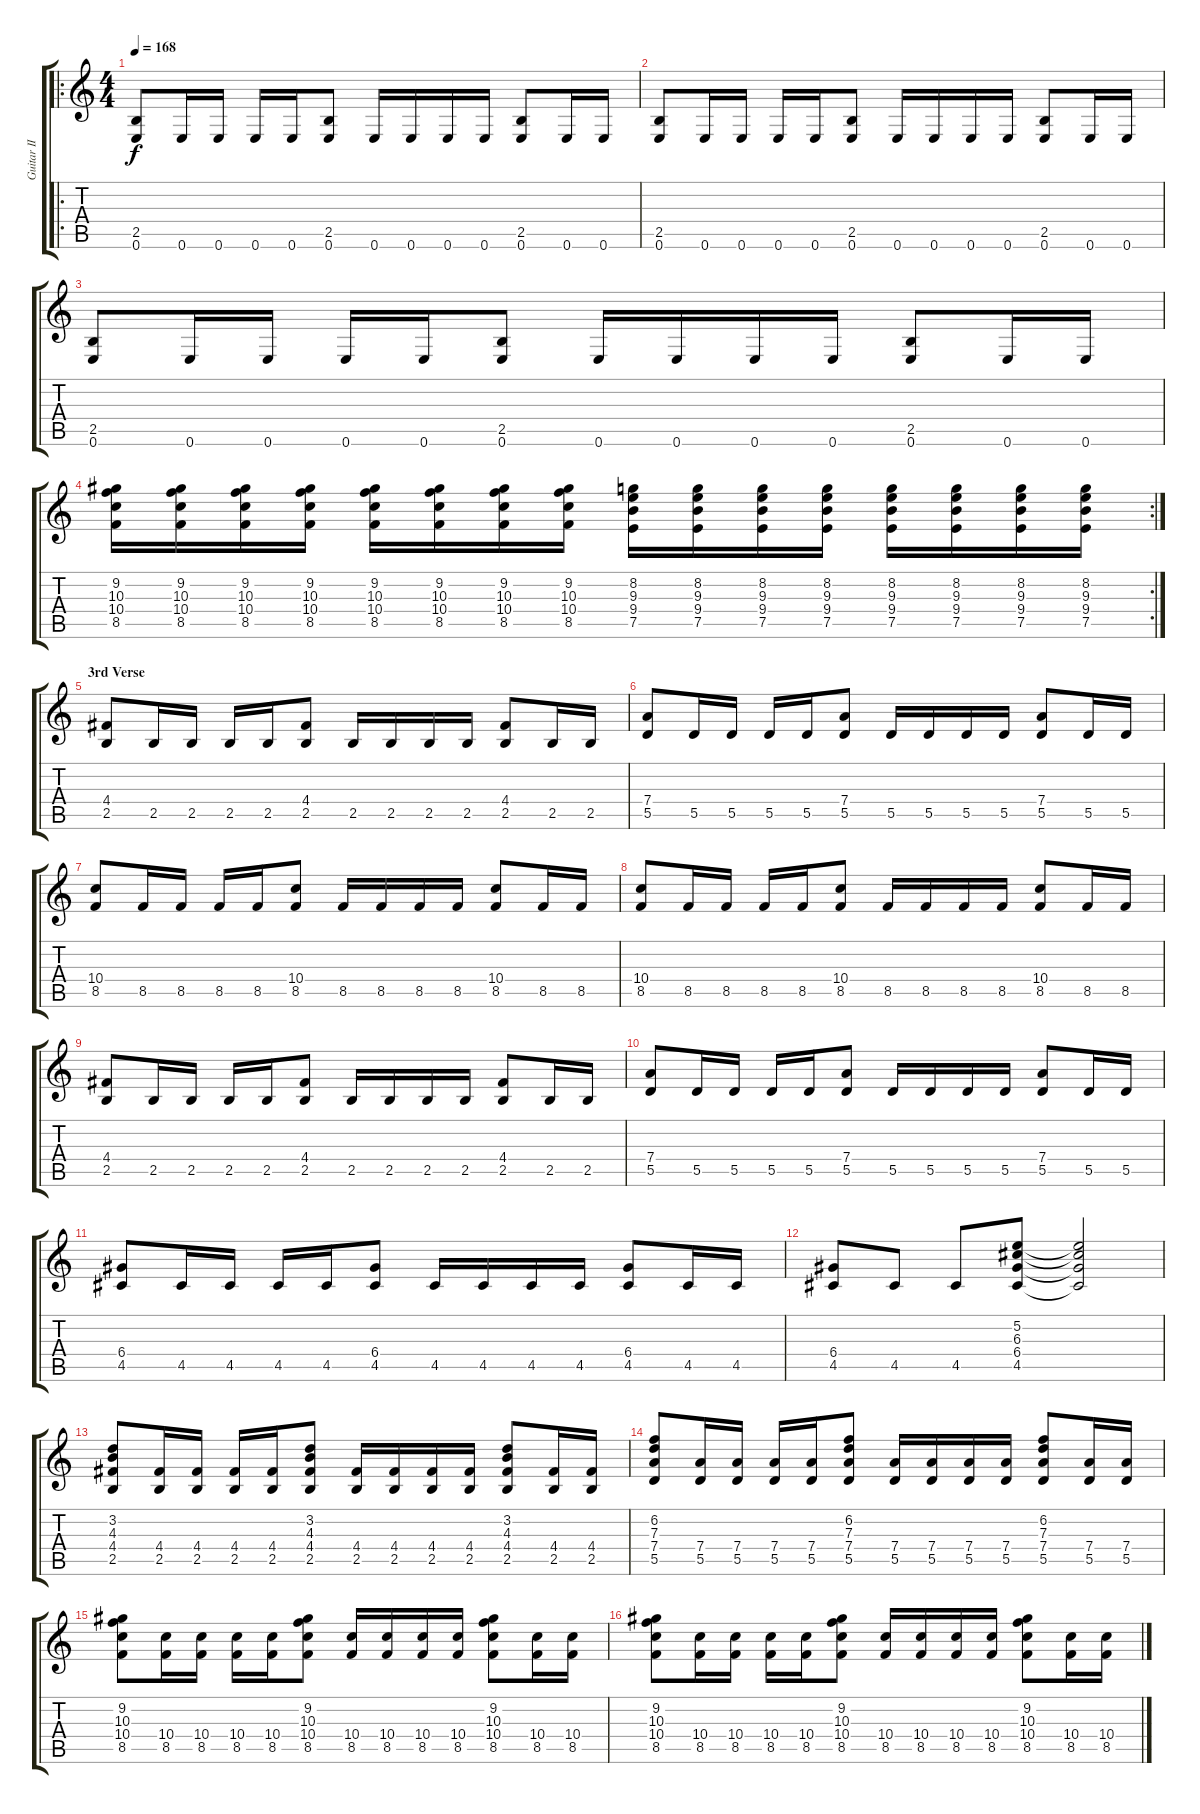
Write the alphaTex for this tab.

\track ("Guitar II" "Guitar II") {instrument distortionguitar}
\staff {score tabs}
\tuning (E4 B3 G3 D3 A2 E2) {hide}
\ro
\ts (4 4)
\tempo 168
\clef g2
\ks c
(2.5 0.6).8{dy f} 0.6.16 0.6.16 0.6.16 0.6.16 (2.5 0.6).8 0.6.16 0.6.16 0.6.16 0.6.16 (2.5 0.6).8 0.6.16 0.6.16 |
(2.5 0.6).8 0.6.16 0.6.16 0.6.16 0.6.16 (2.5 0.6).8 0.6.16 0.6.16 0.6.16 0.6.16 (2.5 0.6).8 0.6.16 0.6.16 |
(2.5 0.6).8 0.6.16 0.6.16 0.6.16 0.6.16 (2.5 0.6).8 0.6.16 0.6.16 0.6.16 0.6.16 (2.5 0.6).8 0.6.16 0.6.16 |
\rc 2
(9.2 10.3 10.4 8.5).16 (9.2 10.3 10.4 8.5).16 (9.2 10.3 10.4 8.5).16 (9.2 10.3 10.4 8.5).16 (9.2 10.3 10.4 8.5).16 (9.2 10.3 10.4 8.5).16 (9.2 10.3 10.4 8.5).16 (9.2 10.3 10.4 8.5).16 (8.2 9.3 9.4 7.5).16 (8.2 9.3 9.4 7.5).16 (8.2 9.3 9.4 7.5).16 (8.2 9.3 9.4 7.5).16 (8.2 9.3 9.4 7.5).16 (8.2 9.3 9.4 7.5).16 (8.2 9.3 9.4 7.5).16 (8.2 9.3 9.4 7.5).16 |
\section ("" "3rd Verse")
(4.4 2.5).8 2.5.16 2.5.16 2.5.16 2.5.16 (4.4 2.5).8 2.5.16 2.5.16 2.5.16 2.5.16 (4.4 2.5).8 2.5.16 2.5.16 |
(7.4 5.5).8 5.5.16 5.5.16 5.5.16 5.5.16 (7.4 5.5).8 5.5.16 5.5.16 5.5.16 5.5.16 (7.4 5.5).8 5.5.16 5.5.16 |
(10.4 8.5).8 8.5.16 8.5.16 8.5.16 8.5.16 (10.4 8.5).8 8.5.16 8.5.16 8.5.16 8.5.16 (10.4 8.5).8 8.5.16 8.5.16 |
(10.4 8.5).8 8.5.16 8.5.16 8.5.16 8.5.16 (10.4 8.5).8 8.5.16 8.5.16 8.5.16 8.5.16 (10.4 8.5).8 8.5.16 8.5.16 |
(4.4 2.5).8 2.5.16 2.5.16 2.5.16 2.5.16 (4.4 2.5).8 2.5.16 2.5.16 2.5.16 2.5.16 (4.4 2.5).8 2.5.16 2.5.16 |
(7.4 5.5).8 5.5.16 5.5.16 5.5.16 5.5.16 (7.4 5.5).8 5.5.16 5.5.16 5.5.16 5.5.16 (7.4 5.5).8 5.5.16 5.5.16 |
(6.4 4.5).8 4.5.16 4.5.16 4.5.16 4.5.16 (6.4 4.5).8 4.5.16 4.5.16 4.5.16 4.5.16 (6.4 4.5).8 4.5.16 4.5.16 |
(6.4 4.5).8 4.5.8 4.5.8 (5.2 6.3 6.4 4.5).8 (5.2{t} 6.3{t} 6.4{t} 4.5{t}).2 |
(3.2 4.3 4.4 2.5).8 (4.4 2.5).16 (4.4 2.5).16 (4.4 2.5).16 (4.4 2.5).16 (3.2 4.3 4.4 2.5).8 (4.4 2.5).16 (4.4 2.5).16 (4.4 2.5).16 (4.4 2.5).16 (3.2 4.3 4.4 2.5).8 (4.4 2.5).16 (4.4 2.5).16 |
(6.2 7.3 7.4 5.5).8 (7.4 5.5).16 (7.4 5.5).16 (7.4 5.5).16 (7.4 5.5).16 (6.2 7.3 7.4 5.5).8 (7.4 5.5).16 (7.4 5.5).16 (7.4 5.5).16 (7.4 5.5).16 (6.2 7.3 7.4 5.5).8 (7.4 5.5).16 (7.4 5.5).16 |
(9.2 10.3 10.4 8.5).8 (10.4 8.5).16 (10.4 8.5).16 (10.4 8.5).16 (10.4 8.5).16 (9.2 10.3 10.4 8.5).8 (10.4 8.5).16 (10.4 8.5).16 (10.4 8.5).16 (10.4 8.5).16 (9.2 10.3 10.4 8.5).8 (10.4 8.5).16 (10.4 8.5).16 |
(9.2 10.3 10.4 8.5).8 (10.4 8.5).16 (10.4 8.5).16 (10.4 8.5).16 (10.4 8.5).16 (9.2 10.3 10.4 8.5).8 (10.4 8.5).16 (10.4 8.5).16 (10.4 8.5).16 (10.4 8.5).16 (9.2 10.3 10.4 8.5).8 (10.4 8.5).16 (10.4 8.5).16
